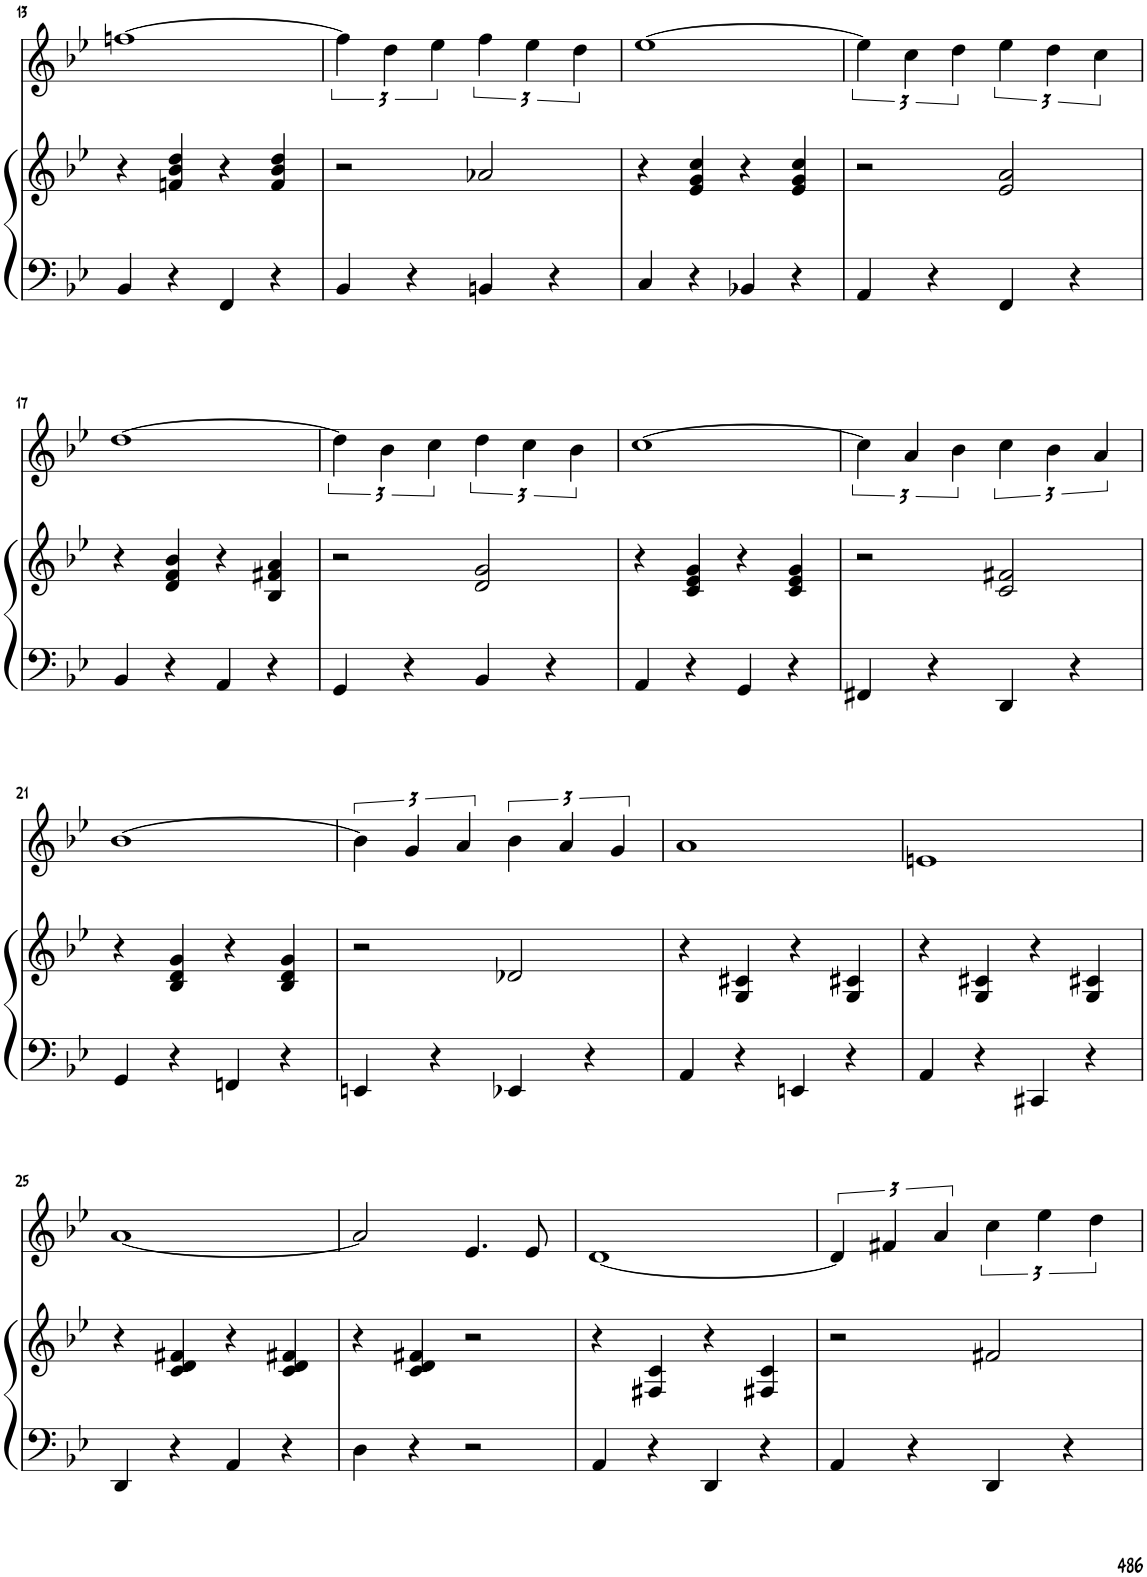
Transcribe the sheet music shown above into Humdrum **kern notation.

**kern	**kern	**kern
*part2	*part2	*part1
*staff3	*staff2	*staff1
*I"Piano	*	*I"C Trumpet
*I'Pno	*	*
!!LO:PB:g=z
*clefF4	*clefG2	*clefG2
*	*	*Trd1c2
*k[b-e-]	*k[b-e-]	*k[b-e-]
*M4/4	*M4/4	*M4/4
*met(c)	*met(c)	*met(c)
=13	=13	=13
4BB-/	4r	[1ffn
4r	4fn/ 4b-/ 4dd/	.
4FF/	4r	.
4r	4f/ 4b-/ 4dd/	.
=14	=14	=14
4BB-/	2r	6ff\]
.	.	6dd\
4r	.	.
.	.	6ee-\
4BBn/	2a-X/	6ff\
.	.	6ee-\
4r	.	.
.	.	6dd\
=15	=15	=15
4C/	4r	[1ee-
4r	4e-/ 4g/ 4cc/	.
4BB-X/	4r	.
4r	4e-/ 4g/ 4cc/	.
=16	=16	=16
4AA/	2r	6ee-\]
.	.	6cc\
4r	.	.
.	.	6dd\
4FF/	2e-/ 2a/	6ee-\
.	.	6dd\
4r	.	.
.	.	6cc\
!!LO:LB:g=z
=17	=17	=17
4BB-/	4r	[1dd
4r	4d/ 4f/ 4b-/	.
4AA/	4r	.
4r	4B-/ 4f#X/ 4a/	.
=18	=18	=18
4GG/	2r	6dd\]
.	.	6b-\
4r	.	.
.	.	6cc\
4BB-/	2d/ 2g/	6dd\
.	.	6cc\
4r	.	.
.	.	6b-\
=19	=19	=19
4AA/	4r	[1cc
4r	4c/ 4e-/ 4g/	.
4GG/	4r	.
4r	4c/ 4e-/ 4g/	.
=20	=20	=20
4FF#X/	2r	6cc\]
.	.	6a/
4r	.	.
.	.	6b-\
4DD/	2c/ 2f#X/	6cc\
.	.	6b-\
4r	.	.
.	.	6a/
!!LO:LB:g=z
=21	=21	=21
4GG/	4r	[1b-
4r	4B-/ 4d/ 4g/	.
4FFn/	4r	.
4r	4B-/ 4d/ 4g/	.
=22	=22	=22
4EEn/	2r	6b-\]
.	.	6g/
4r	.	.
.	.	6a/
4EE-X/	2d-X/	6b-\
.	.	6a/
4r	.	.
.	.	6g/
=23	=23	=23
4AA/	4r	1a
4r	4G/ 4c#X/	.
4EEn/	4r	.
4r	4G/ 4c#X/	.
=24	=24	=24
4AA/	4r	1en
4r	4G/ 4c#X/	.
4CC#X/	4r	.
4r	4G/ 4c#X/	.
!!LO:LB:g=z
=25	=25	=25
4DD/	4r	[1a
4r	4c/ 4d/ 4f#X/	.
4AA/	4r	.
4r	4c/ 4d/ 4f#X/	.
=26	=26	=26
4D\	4r	2a/]
4r	4c/ 4d/ 4f#X/	.
2r	2r	4.e-/
.	.	8e-/
=27	=27	=27
4AA/	4r	[1d
4r	4F#X/ 4c/	.
4DD/	4r	.
4r	4F#X/ 4c/	.
=28	=28	=28
4AA/	2r	6d/]
.	.	6f#X/
4r	.	.
.	.	6a/
4DD/	2f#X/	6cc\
.	.	6ee-\
4r	.	.
.	.	6dd\
=	=	=
*-	*-	*-
